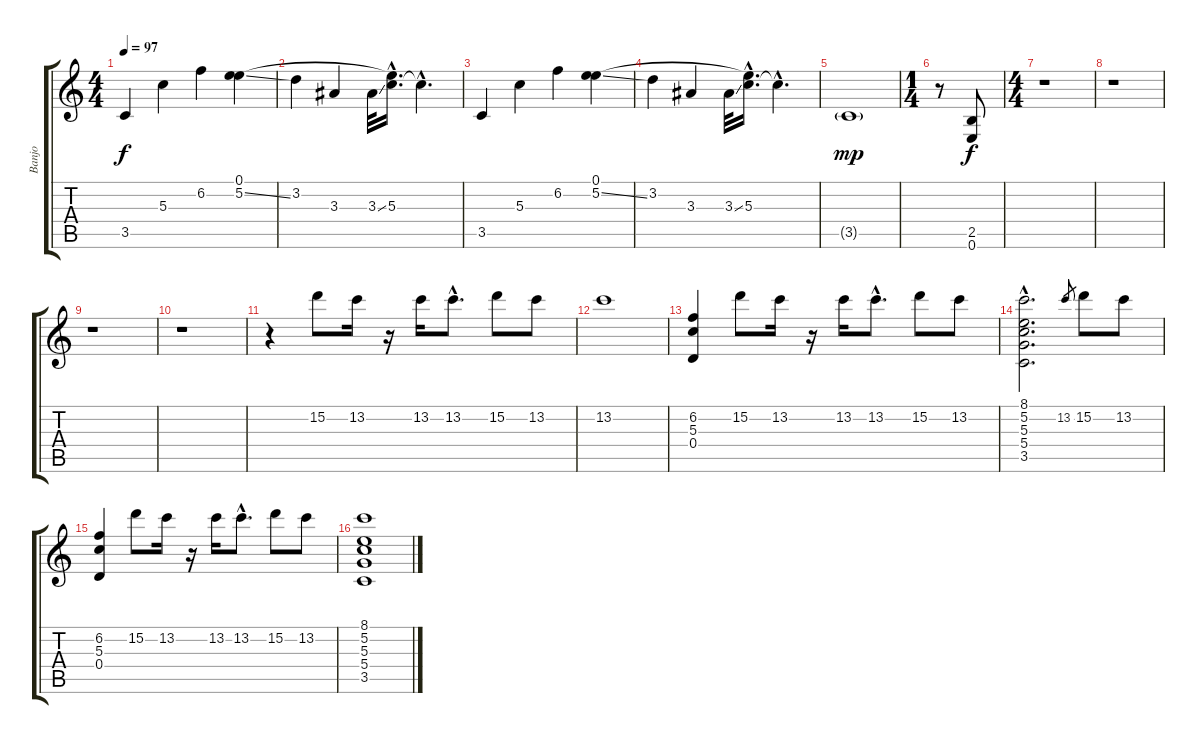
\track ("Banjo" "Banjo") {instrument banjo}
\staff {score tabs}
\tuning (E4 B3 G3 D3 A2 E2) {hide}
\displaytranspose 12
\ts (4 4)
\tempo 97
\clef g2
\ks c
3.5.4{dy f instrument banjo} 5.3.4 6.2.4 (0.1 5.2{ss}).4 |
3.2.4 3.3.4 3.3{ss}.32 (0.1{hac t} 5.3{hac}).16{d} 5.3{hac t}.4{d} |
3.5.4 5.3.4 6.2.4 (0.1 5.2{ss}).4 |
3.2.4 3.3.4 3.3{ss}.32 (0.1{hac t} 5.3{hac}).16{d} 5.3{hac t}.4{d} |
3.5{g}.1{dy mp} |
\ts (1 4)
r.8 (2.5 0.6).8{dy f instrument guitarfretnoise} |
\ts (4 4)
r.1{volume 0} |
r.1 |
r.1 |
r.1 |
r.4{volume 10 instrument banjo} 15.2.8 13.2.16 r.16 13.2.16 13.2{hac}.8{d} 15.2.8 13.2.8 |
13.2.1 |
(6.2 5.3 0.4).4 15.2.8 13.2.16 r.16 13.2.16 13.2{hac}.8{d} 15.2.8 13.2.8 |
(8.1{hac} 5.2{hac} 5.3{hac} 5.4{hac} 3.5{hac}).2{d} 13.2.8{gr} 15.2.8 13.2.8 |
(6.2 5.3 0.4).4 15.2.8 13.2.16 r.16 13.2.16 13.2{hac}.8{d} 15.2.8 13.2.8 |
(8.1 5.2 5.3 5.4 3.5).1
